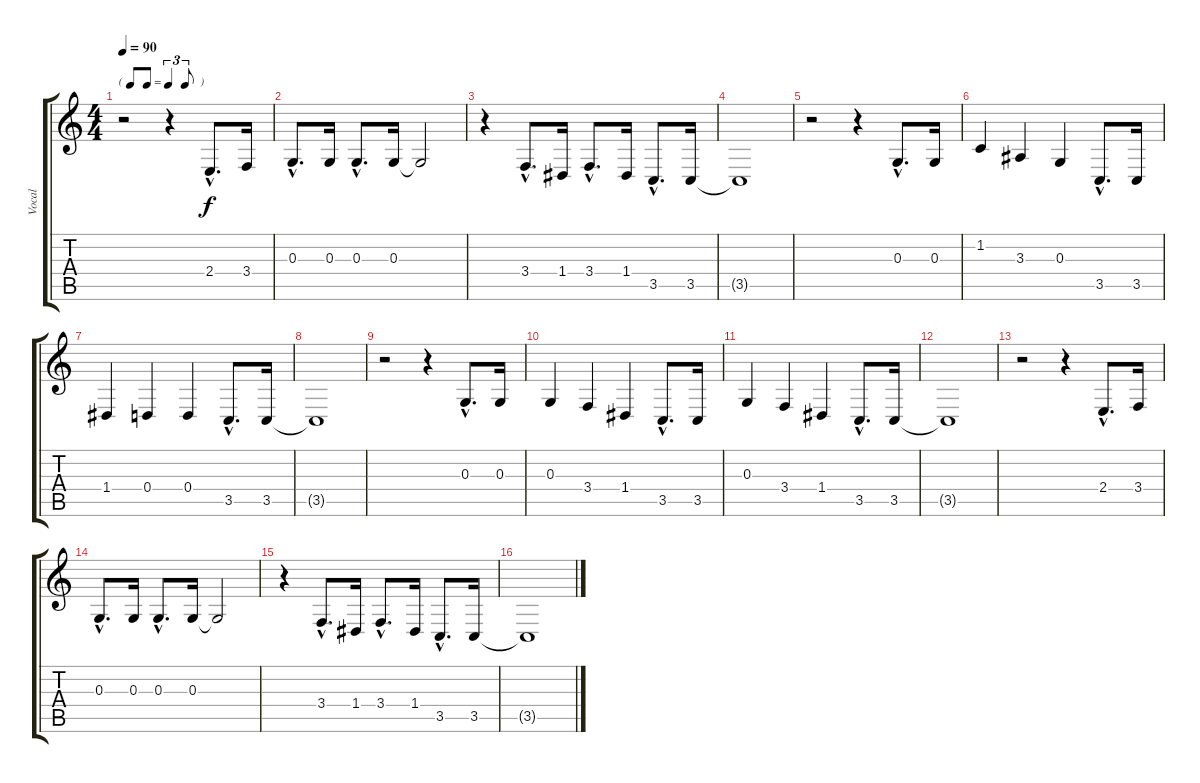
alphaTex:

\track ("Vocal" "Vocal") {instrument tenorsax}
\staff {score tabs}
\tuning (E4 B3 G3 D3 A2 E2) {hide}
\ts (4 4)
\tf triplet8th
\tempo 90
\clef g2
\ks c
r.2{dy f} r.4 2.4{hac}.8{d} 3.4.16 |
0.3{hac}.8{d} 0.3.16 0.3{hac}.8{d} 0.3.16 0.3{t}.2 |
r.4 3.4{hac}.8{d} 1.4.16 3.4{hac}.8{d} 1.4.16 3.5{hac}.8{d} 3.5.16 |
3.5{t}.1 |
r.2 r.4 0.3{hac}.8{d} 0.3.16 |
1.2.4 3.3.4 0.3.4 3.5{hac}.8{d} 3.5.16 |
1.4.4 0.4.4 0.4.4 3.5{hac}.8{d} 3.5.16 |
3.5{t}.1 |
r.2 r.4 0.3{hac}.8{d} 0.3.16 |
0.3.4 3.4.4 1.4.4 3.5{hac}.8{d} 3.5.16 |
0.3.4 3.4.4 1.4.4 3.5{hac}.8{d} 3.5.16 |
3.5{t}.1 |
r.2 r.4 2.4{hac}.8{d} 3.4.16 |
0.3{hac}.8{d} 0.3.16 0.3{hac}.8{d} 0.3.16 0.3{t}.2 |
r.4 3.4{hac}.8{d} 1.4.16 3.4{hac}.8{d} 1.4.16 3.5{hac}.8{d} 3.5.16 |
3.5{t}.1
